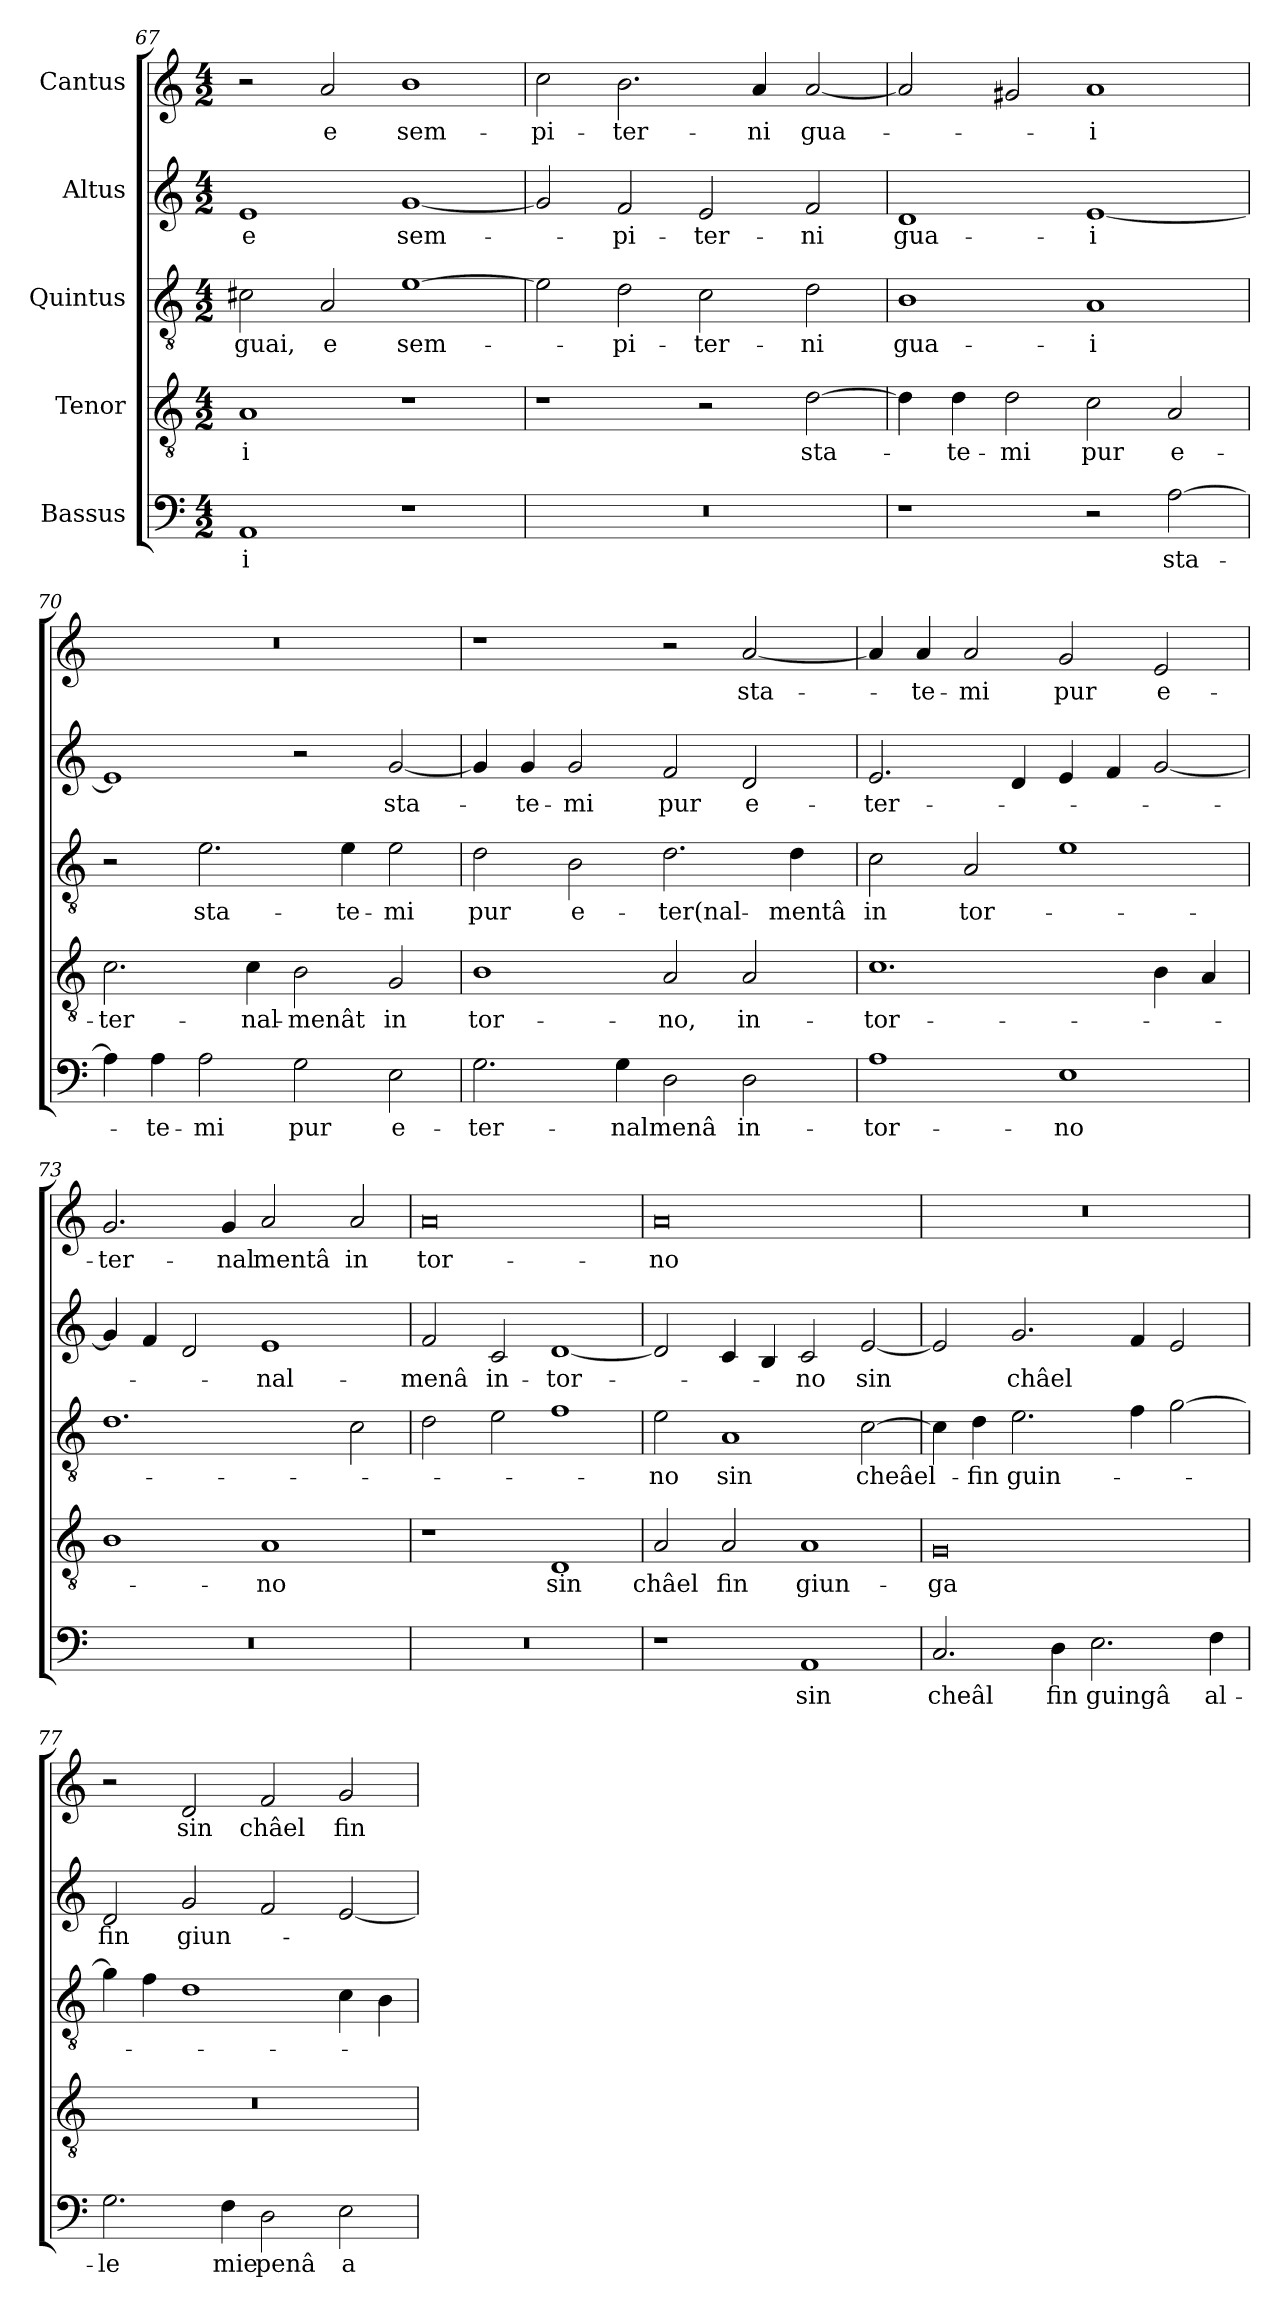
**kern	**text	**kern	**text	**kern	**text	**kern	**text	**kern	**text
*part5	*part5	*part4	*part4	*part3	*part3	*part2	*part2	*part1	*part1
*staff5	*staff5	*staff4	*staff4	*staff3	*staff3	*staff2	*staff2	*staff1	*staff1
*I"Bassus	*	*I"Tenor	*	*I"Quintus	*	*I"Altus	*	*I"Cantus	*
*clefF4	*	*clefGv2	*	*clefGv2	*	*clefG2	*	*clefG2	*
*k[]	*	*k[]	*	*k[]	*	*k[]	*	*k[]	*
*M4/2	*	*M4/2	*	*M4/2	*	*M4/2	*	*M4/2	*
=67	=67	=67	=67	=67	=67	=67	=67	=67	=67
1AA/	-i	1A/	-i	2c#X\	guai,	1e/	e	2r	.
.	.	.	.	2A/	e	.	.	2a/	e
1r	.	1r	.	[1e\	sem-	[1g/	sem-	1b\	sem-
=68	=68	=68	=68	=68	=68	=68	=68	=68	=68
0r	.	1r	.	2e\]	.	2g/]	.	2cc\	-pi-
.	.	.	.	2d\	-pi-	2f/	-pi-	2.b\	-ter-
.	.	2r	.	2c\	-ter-	2e/	-ter-	.	.
.	.	.	.	.	.	.	.	4a/	-ni
.	.	[2d\	sta-	2d\	-ni	2f/	-ni	[2a/	gua-
=69	=69	=69	=69	=69	=69	=69	=69	=69	=69
1r	.	4d\]	.	1B\	gua-	1d/	gua-	2a/]	.
.	.	4d\	-te-	.	.	.	.	.	.
.	.	2d\	-mi	.	.	.	.	2g#X/	.
2r	.	2c\	pur	1A/	-i	[1e/	-i	1a/	-i
[2A\	sta-	2A/	e-	.	.	.	.	.	.
=70	=70	=70	=70	=70	=70	=70	=70	=70	=70
4A\]	.	2.c\	-ter-	2r	.	1e/]	.	0r	.
4A\	-te-	.	.	.	.	.	.	.	.
2A\	-mi	.	.	2.e\	sta-	.	.	.	.
.	.	4c\	-nal-	.	.	.	.	.	.
2G\	pur	2B\	-menât	.	.	2r	.	.	.
.	.	.	.	4e\	-te-	.	.	.	.
2E\	e-	2G/	in	2e\	-mi	[2g/	sta-	.	.
=71	=71	=71	=71	=71	=71	=71	=71	=71	=71
2.G\	-ter-	1B\	tor-	2d\	pur	4g/]	.	1r	.
.	.	.	.	.	.	4g/	-te-	.	.
.	.	.	.	2B\	e-	2g/	-mi	.	.
4G\	-nal	.	.	.	.	.	.	.	.
2D\	menâ	2A/	-no,	2.d\	-ter(nal-	2f/	pur	2r	.
2D\	in-	2A/	in-	.	.	2d/	e-	[2a/	sta-
.	.	.	.	4d\	-mentâ	.	.	.	.
=72	=72	=72	=72	=72	=72	=72	=72	=72	=72
1A\	-tor-	1.c\	-tor-	2c\	in	2.e/	-ter-	4a/]	.
.	.	.	.	.	.	.	.	4a/	-te-
.	.	.	.	2A/	tor-	.	.	2a/	-mi
.	.	.	.	.	.	4d/	.	.	.
1E\	-no	.	.	1e\	.	4e/	.	2g/	pur
.	.	.	.	.	.	4f/	.	.	.
.	.	4B\	.	.	.	[2g/	.	2e/	e-
.	.	4A/	.	.	.	.	.	.	.
=73	=73	=73	=73	=73	=73	=73	=73	=73	=73
0r	.	1B\	.	1.d\	.	4g/]	.	2.g/	-ter-
.	.	.	.	.	.	4f/	.	.	.
.	.	.	.	.	.	2d/	.	.	.
.	.	.	.	.	.	.	.	4g/	-nal
.	.	1A/	-no	.	.	1e/	-nal-	2a/	mentâ
.	.	.	.	2c\	.	.	.	2a/	in
=74	=74	=74	=74	=74	=74	=74	=74	=74	=74
0r	.	1r	.	2d\	.	2f/	-menâ	0a/	tor-
.	.	.	.	2e\	.	2c/	in-	.	.
.	.	1D/	sin	1f\	.	[1d/	-tor-	.	.
=75	=75	=75	=75	=75	=75	=75	=75	=75	=75
1r	.	2A/	châel	2e\	-no	2d/]	.	0a/	-no
.	.	2A/	fin	1A/	sin	4c/	.	.	.
.	.	.	.	.	.	4B/	.	.	.
1AA/	sin	1A/	giun-	.	.	2c/	-no	.	.
.	.	.	.	[2c\	cheâel-	[2e/	sin	.	.
=76	=76	=76	=76	=76	=76	=76	=76	=76	=76
2.C/	cheâl	0G/	-ga	4c\]	.	2e/]	.	0r	.
.	.	.	.	4d\	-fin	.	.	.	.
.	.	.	.	2.e\	guin-	2.g/	châel	.	.
4D\	fin	.	.	.	.	.	.	.	.
2.E\	guingâ	.	.	.	.	.	.	.	.
.	.	.	.	4f\	.	4f/	.	.	.
.	.	.	.	[2g\	.	2e/	.	.	.
4F\	al-	.	.	.	.	.	.	.	.
=77	=77	=77	=77	=77	=77	=77	=77	=77	=77
2.G\	-le	0r	.	4g\]	.	2d/	fin	2r	.
.	.	.	.	4f\	.	.	.	.	.
.	.	.	.	1d\	.	2g/	giun-	2d/	sin
4F\	mie	.	.	.	.	.	.	.	.
2D\	penâ	.	.	.	.	2f/	.	2f/	châel
2E\	a-	.	.	4c\	.	[2e/	.	2g/	fin
.	.	.	.	4B\	.	.	.	.	.
=	=	=	=	=	=	=	=	=	=
*-	*-	*-	*-	*-	*-	*-	*-	*-	*-
